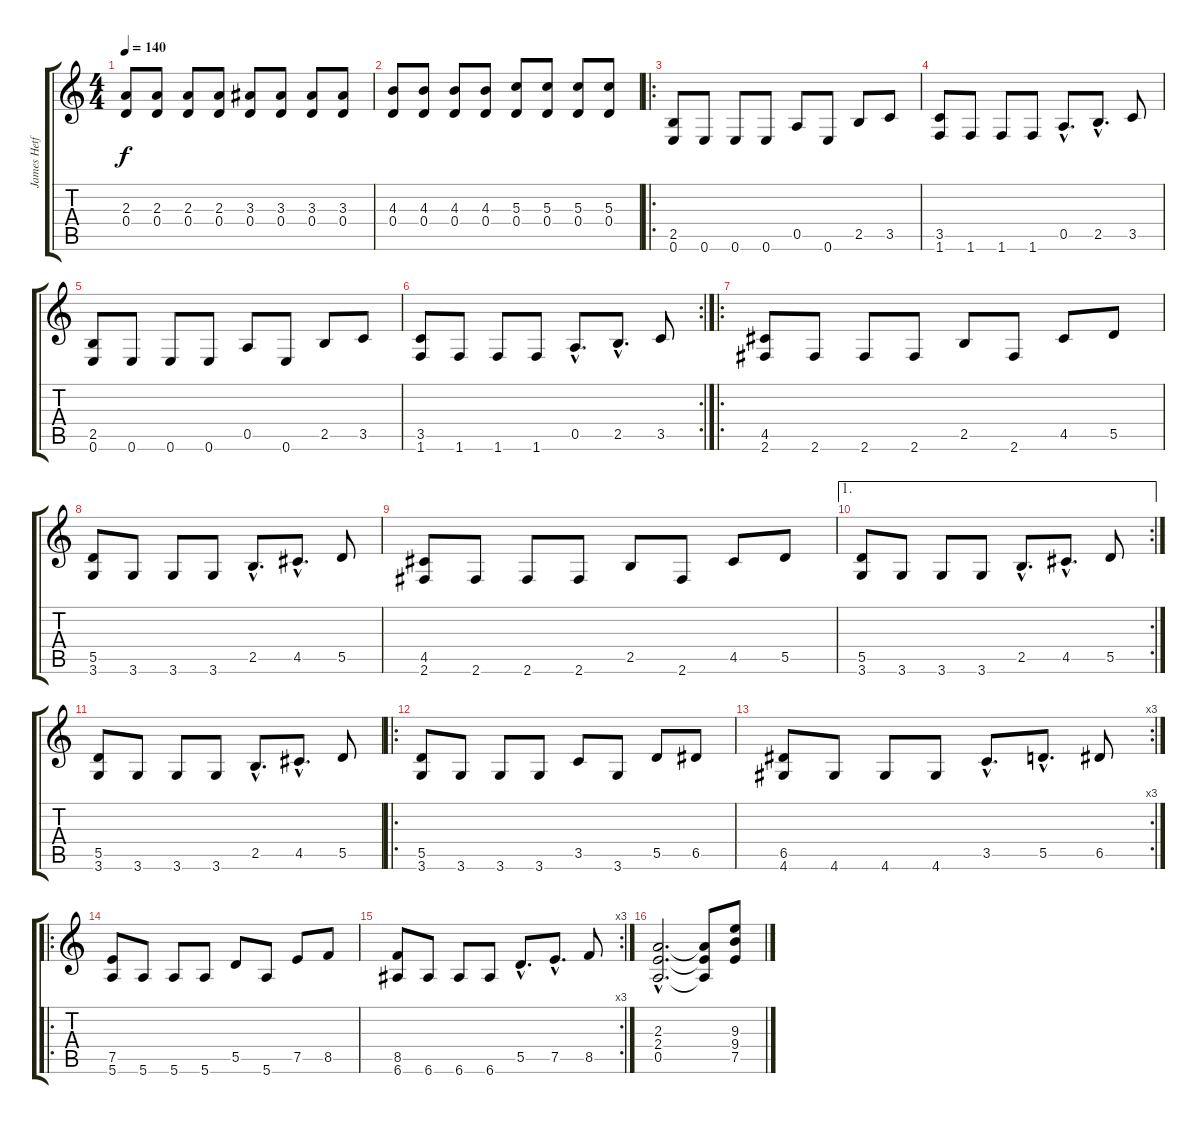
\track ("James Hetfield" "James Hetf") {instrument distortionguitar}
\staff {score tabs}
\tuning (E4 B3 G3 D3 A2 E2) {hide}
\ts (4 4)
\tempo 140
\clef g2
\ks c
(2.3 0.4).8{dy f} (2.3 0.4).8 (2.3 0.4).8 (2.3 0.4).8 (3.3 0.4).8 (3.3 0.4).8 (3.3 0.4).8 (3.3 0.4).8 |
(4.3 0.4).8 (4.3 0.4).8 (4.3 0.4).8 (4.3 0.4).8 (5.3 0.4).8 (5.3 0.4).8 (5.3 0.4).8 (5.3 0.4).8 |
\ro
(2.5 0.6).8 0.6.8 0.6.8 0.6.8 0.5.8 0.6.8 2.5.8 3.5.8 |
(3.5 1.6).8 1.6.8 1.6.8 1.6.8 0.5{hac}.8{d} 2.5{hac}.8{d} 3.5.8 |
(2.5 0.6).8 0.6.8 0.6.8 0.6.8 0.5.8 0.6.8 2.5.8 3.5.8 |
\rc 2
(3.5 1.6).8 1.6.8 1.6.8 1.6.8 0.5{hac}.8{d} 2.5{hac}.8{d} 3.5.8 |
\ro
(4.5 2.6).8 2.6.8 2.6.8 2.6.8 2.5.8 2.6.8 4.5.8 5.5.8 |
(5.5 3.6).8 3.6.8 3.6.8 3.6.8 2.5{hac}.8{d} 4.5{hac}.8{d} 5.5.8 |
(4.5 2.6).8 2.6.8 2.6.8 2.6.8 2.5.8 2.6.8 4.5.8 5.5.8 |
\ae 1
\rc 2
(5.5 3.6).8 3.6.8 3.6.8 3.6.8 2.5{hac}.8{d} 4.5{hac}.8{d} 5.5.8 |
(5.5 3.6).8 3.6.8 3.6.8 3.6.8 2.5{hac}.8{d} 4.5{hac}.8{d} 5.5.8 |
\ro
(5.5 3.6).8 3.6.8 3.6.8 3.6.8 3.5.8 3.6.8 5.5.8 6.5.8 |
\rc 3
(6.5 4.6).8 4.6.8 4.6.8 4.6.8 3.5{hac}.8{d} 5.5{hac}.8{d} 6.5.8 |
\ro
(7.5 5.6).8 5.6.8 5.6.8 5.6.8 5.5.8 5.6.8 7.5.8 8.5.8 |
\rc 3
(8.5 6.6).8 6.6.8 6.6.8 6.6.8 5.5{hac}.8{d} 7.5{hac}.8{d} 8.5.8 |
(2.3{hac} 2.4{hac} 0.5{hac}).2{d} (2.3{t} 2.4{t} 0.5{t}).8 (9.3 9.4 7.5).8
